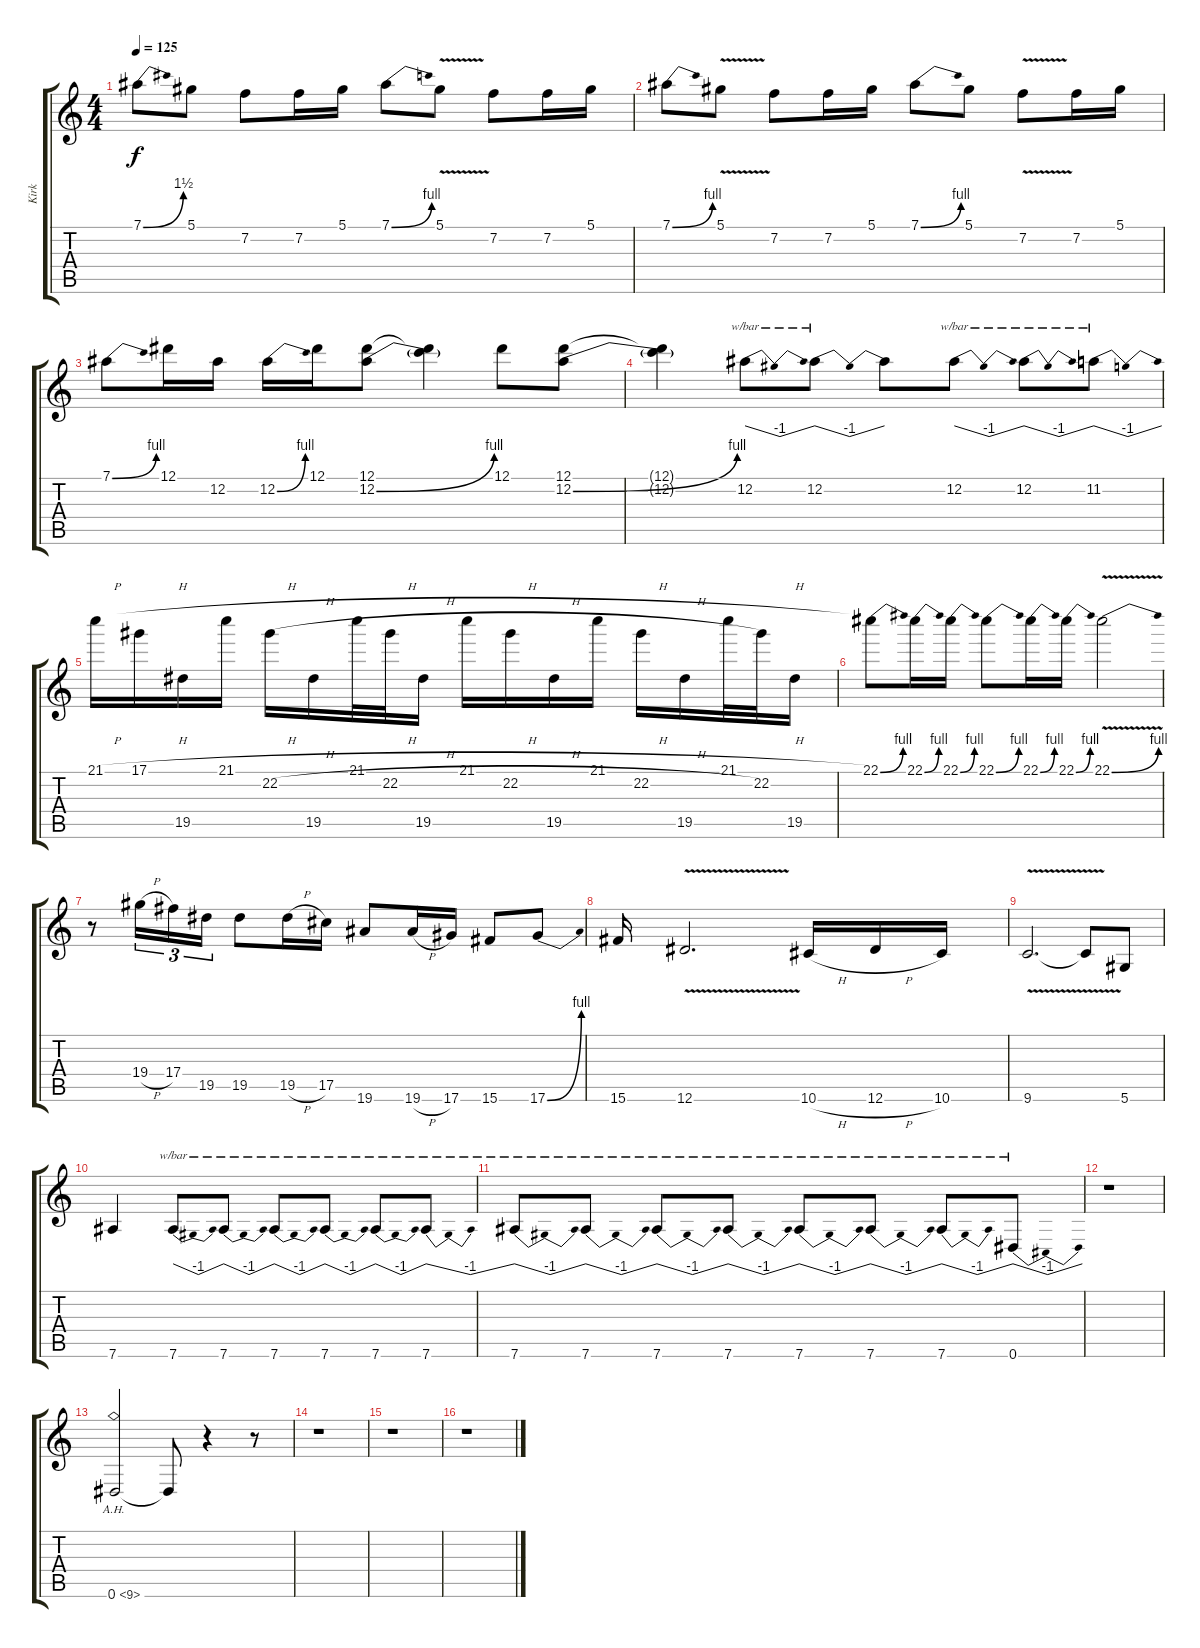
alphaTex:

\track ("Kirk" "Kirk") {instrument distortionguitar}
\staff {score tabs}
\tuning (Eb4 Bb3 Gb3 Db3 Ab2 Eb2) {hide}
\ts (4 4)
\tempo 125
\clef g2
\ks c
7.1{be (bend 0 0 60 6)}.8{dy f} 5.1.8 7.2.8 7.2.16 5.1.16 7.1{be (bend 0 0 60 4)}.8 5.1{v}.8 7.2.8 7.2.16 5.1.16 |
7.1{be (bend 0 0 60 4)}.8 5.1{v}.8 7.2.8 7.2.16 5.1.16 7.1{be (bend 0 0 60 4)}.8 5.1.8 7.2{v}.8 7.2.16 5.1.16 |
7.1{be (bend 0 0 60 4)}.8 12.1.16 12.2.16 12.2{be (bend 0 0 60 4)}.16 12.1.16 (12.1 12.2{be (bend 0 0 60 4)}).8 (12.1{t} 12.2{t}).4 12.1.8 (12.1 12.2{be (bend 0 0 60 4)}).8 |
(12.1{t} 12.2{t}).4 12.2.8{tbe (dip default 0 0 30 -4 60 0)} 12.2.8{tbe (dip default 0 0 30 -4 60 0)} 12.2{t}.8 12.2.8{tbe (dip default 0 0 30 -4 60 0)} 12.2.8{tbe (dip default 0 0 30 -4 60 0)} 11.2.8{tbe (dip default 0 0 30 -4 60 0)} |
21.1{h}.16 17.1{h}.16 19.5.16 21.1{h}.16 22.2{h}.16 19.5.16 21.1{h}.32 22.2{h}.32 19.5.16 21.1{h}.16 22.2{h}.16 19.5.16 21.1{h}.16 22.2{h}.16 19.5.16 21.1{h}.32 22.2.32 19.5.16 |
22.1{be (bend 0 0 60 4)}.8 22.1{be (bend 0 0 60 4)}.16 22.1{be (bend 0 0 60 4)}.16 22.1{be (bend 0 0 60 4)}.8 22.1{be (bend 0 0 60 4)}.16 22.1{be (bend 0 0 60 4)}.16 22.1{be (bend 0 0 60 4) v}.2 |
r.8 19.4{h}.16{tu (3 2)} 17.4.16{tu (3 2)} 19.5.16{tu (3 2)} 19.5.8 19.5{h}.16 17.5.16 19.6.8 19.6{h}.16 17.6.16 15.6.8 17.6{be (bend 0 0 60 4)}.8 |
15.6.16 12.6{v}.2{d} 10.6{h}.16 12.6{h}.16 10.6.16 |
9.6{v}.2{d} 9.6{t}.8 5.6.8 |
7.6.4 7.6.8{tbe (dip default 0 0 30 -4 60 0)} 7.6.8{tbe (dip default 0 0 30 -4 60 0)} 7.6.8{tbe (dip default 0 0 30 -4 60 0)} 7.6.8{tbe (dip default 0 0 30 -4 60 0)} 7.6.8{tbe (dip default 0 0 30 -4 60 0)} 7.6.8{tbe (dip default 0 0 30 -4 60 0)} |
7.6.8{tbe (dip default 0 0 30 -4 60 0)} 7.6.8{tbe (dip default 0 0 30 -4 60 0)} 7.6.8{tbe (dip default 0 0 30 -4 60 0)} 7.6.8{tbe (dip default 0 0 30 -4 60 0)} 7.6.8{tbe (dip default 0 0 30 -4 60 0)} 7.6.8{tbe (dip default 0 0 30 -4 60 0)} 7.6.8{tbe (dip default 0 0 30 -4 60 0)} 0.6.8{tbe (dip default 0 0 30 -4 60 0)} |
r.1 |
0.6{ah 9}.2 0.6{t}.8 r.4 r.8 |
r.1{instrument distortionguitar} |
r.1 |
r.1
